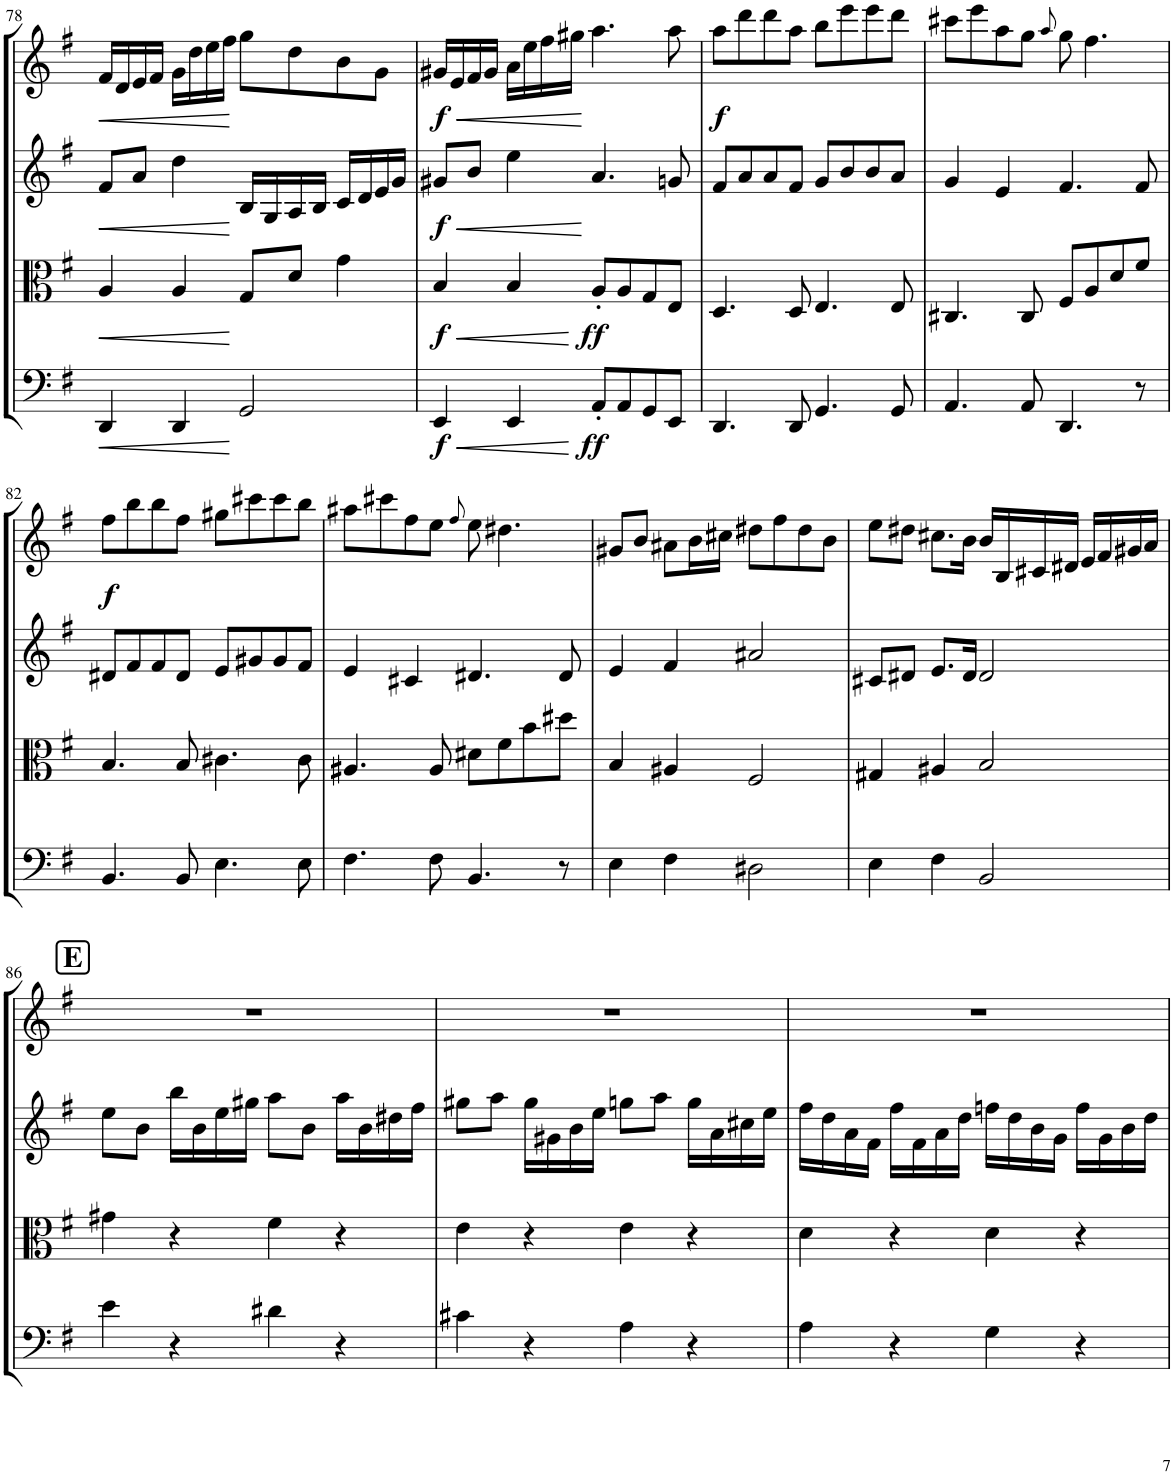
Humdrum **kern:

**kern	**dynam	**kern	**dynam	**kern	**dynam	**kern	**dynam
*part4	*part4	*part3	*part3	*part2	*part2	*part1	*part1
*staff4	*staff4	*staff3	*staff3	*staff2	*staff2	*staff1	*staff1
*I"Violoncello	*	*I"Viola	*	*I"Violin II	*	*I"Violin I	*
*I'Vc	*	*I'Vla	*	*I'Vln	*	*I'Vln	*
!!LO:PB:g=z
*clefF4	*	*clefC3	*	*clefG2	*	*clefG2	*
*k[f#]	*	*k[f#]	*	*k[f#]	*	*k[f#]	*
*M4/4	*	*M4/4	*	*M4/4	*	*M4/4	*
=78	=78	=78	=78	=78	=78	=78	=78
!	!LO:HP:b	!	!LO:HP:b	!	!LO:HP:b	!	!LO:HP:b
4DD/	<	4A/	<	8f#/L	<	16f#/LL	<
.	.	.	.	.	.	16d/	.
.	.	.	.	8a/J	.	16e/	.
.	.	.	.	.	.	16f#/JJ	.
4DD/	.	4A/	.	4dd\	.	16g\LL	.
.	.	.	.	.	.	16dd\	.
.	.	.	.	.	.	16ee\	.
.	.	.	.	.	.	16ff#\JJ	.
2GG/	[	8G/L	[	16B/LL	[	8gg\L	[
.	.	.	.	16G/	.	.	.
.	.	8d/J	.	16A/	.	8dd\	.
.	.	.	.	16B/JJ	.	.	.
.	.	4g\	.	16c/LL	.	8b\	.
.	.	.	.	16d/	.	.	.
.	.	.	.	16e/	.	8g\J	.
.	.	.	.	16g/JJ	.	.	.
=79	=79	=79	=79	=79	=79	=79	=79
!	!LO:HP:b	!	!LO:HP:b	!	!LO:HP:b	!	!LO:HP:b
!	!LO:DY:n=1:b	!	!LO:DY:n=1:b	!	!LO:DY:n=1:b	!	!LO:DY:n=1:b
4EE/	< f	4B/	< f	8g#X/L	< f	16g#X/LL	< f
.	.	.	.	.	.	16e/	.
.	.	.	.	8b/J	.	16f#/	.
.	.	.	.	.	.	16g#/JJ	.
4EE/	.	4B/	.	4ee\	.	16a\LL	.
.	.	.	.	.	.	16ee\	.
.	.	.	.	.	.	16ff#\	.
.	.	.	.	.	.	16gg#X\JJ	.
!	!LO:DY:n=2:b	!	!LO:DY:n=2:b	!	!	!	!
8AA'/L	[ ff	8A'/L	[ ff	4.a/	[	4.aa\	[
8AA/	.	8A/	.	.	.	.	.
8GG/	.	8G/	.	.	.	.	.
8EE/J	.	8E/J	.	8gn/	.	8aa\	.
=80	=80	=80	=80	=80	=80	=80	=80
!	!	!	!	!	!	!	!LO:DY:b
4.DD/	.	4.D/	.	8f#/L	.	8aa\L	f
.	.	.	.	8a/	.	8ddd\	.
.	.	.	.	8a/	.	8ddd\	.
8DD/	.	8D/	.	8f#/J	.	8aa\J	.
4.GG/	.	4.E/	.	8g/L	.	8bb\L	.
.	.	.	.	8b/	.	8eee\	.
.	.	.	.	8b/	.	8eee\	.
8GG/	.	8E/	.	8a/J	.	8ddd\J	.
=81	=81	=81	=81	=81	=81	=81	=81
4.AA/	.	4.C#X/	.	4g/	.	8ccc#X\L	.
.	.	.	.	.	.	8eee\	.
.	.	.	.	4e/	.	8aa\	.
8AA/	.	8C#/	.	.	.	8gg\J	.
.	.	.	.	.	.	8qaa/	.
4.DD/	.	8F#/L	.	4.f#/	.	8gg\	.
.	.	8A/	.	.	.	4.ff#\	.
.	.	8d/	.	.	.	.	.
8r	.	8f#/J	.	8f#/	.	.	.
!!LO:LB:g=z
=82	=82	=82	=82	=82	=82	=82	=82
!	!	!	!	!	!	!	!LO:DY:b
4.BB/	.	4.B/	.	8d#X/L	.	8ff#\L	f
.	.	.	.	8f#/	.	8bb\	.
.	.	.	.	8f#/	.	8bb\	.
8BB/	.	8B/	.	8d#/J	.	8ff#\J	.
4.E\	.	4.c#X\	.	8e/L	.	8gg#X\L	.
.	.	.	.	8g#X/	.	8ccc#X\	.
.	.	.	.	8g#/	.	8ccc#\	.
8E\	.	8c#\	.	8f#/J	.	8bb\J	.
=83	=83	=83	=83	=83	=83	=83	=83
4.F#\	.	4.A#X/	.	4e/	.	8aa#X\L	.
.	.	.	.	.	.	8ccc#X\	.
.	.	.	.	4c#X/	.	8ff#\	.
8F#\	.	8A#/	.	.	.	8ee\J	.
.	.	.	.	.	.	8qff#/	.
4.BB/	.	8d#X\L	.	4.d#X/	.	8ee\	.
.	.	8f#\	.	.	.	4.dd#X\	.
.	.	8b\	.	.	.	.	.
8r	.	8dd#X\J	.	8d#/	.	.	.
=84	=84	=84	=84	=84	=84	=84	=84
4E\	.	4B/	.	4e/	.	8g#X/L	.
.	.	.	.	.	.	8b/J	.
4F#\	.	4A#X/	.	4f#/	.	8a#X\L	.
.	.	.	.	.	.	16b\L	.
.	.	.	.	.	.	16cc#X\JJ	.
2D#X\	.	2F#/	.	2a#X/	.	8dd#X\L	.
.	.	.	.	.	.	8ff#\	.
.	.	.	.	.	.	8dd#\	.
.	.	.	.	.	.	8b\J	.
=85	=85	=85	=85	=85	=85	=85	=85
4E\	.	4G#X/	.	8c#X/L	.	8ee\L	.
.	.	.	.	8d#X/J	.	8dd#X\J	.
4F#\	.	4A#X/	.	8.e/L	.	8.cc#X\L	.
.	.	.	.	16d#/Jk	.	16b\Jk	.
2BB/	.	2B/	.	2d#/	.	16b/LL	.
.	.	.	.	.	.	16B/	.
.	.	.	.	.	.	16c#X/	.
.	.	.	.	.	.	16d#X/JJ	.
.	.	.	.	.	.	16e/LL	.
.	.	.	.	.	.	16f#/	.
.	.	.	.	.	.	16g#X/	.
.	.	.	.	.	.	16a/JJ	.
!!LO:LB:g=z
!!LO:REH:place=s1:a:B:cj:fs=14:t=E
=86	=86	=86	=86	=86	=86	=86	=86
4e\	.	4g#X\	.	8ee\L	.	1r	.
.	.	.	.	8b\J	.	.	.
4r	.	4r	.	16bb\LL	.	.	.
.	.	.	.	16b\	.	.	.
.	.	.	.	16ee\	.	.	.
.	.	.	.	16gg#X\JJ	.	.	.
4d#X\	.	4f#\	.	8aa\L	.	.	.
.	.	.	.	8b\J	.	.	.
4r	.	4r	.	16aa\LL	.	.	.
.	.	.	.	16b\	.	.	.
.	.	.	.	16dd#X\	.	.	.
.	.	.	.	16ff#\JJ	.	.	.
=87	=87	=87	=87	=87	=87	=87	=87
4c#X\	.	4e\	.	8gg#X\L	.	1r	.
.	.	.	.	8aa\J	.	.	.
4r	.	4r	.	16gg#\LL	.	.	.
.	.	.	.	16g#X\	.	.	.
.	.	.	.	16b\	.	.	.
.	.	.	.	16ee\JJ	.	.	.
4A\	.	4e\	.	8ggn\L	.	.	.
.	.	.	.	8aa\J	.	.	.
4r	.	4r	.	16gg\LL	.	.	.
.	.	.	.	16a\	.	.	.
.	.	.	.	16cc#X\	.	.	.
.	.	.	.	16ee\JJ	.	.	.
=88	=88	=88	=88	=88	=88	=88	=88
4A\	.	4d\	.	16ff#\LL	.	1r	.
.	.	.	.	16dd\	.	.	.
.	.	.	.	16a\	.	.	.
.	.	.	.	16f#\JJ	.	.	.
4r	.	4r	.	16ff#\LL	.	.	.
.	.	.	.	16f#\	.	.	.
.	.	.	.	16a\	.	.	.
.	.	.	.	16dd\JJ	.	.	.
4G\	.	4d\	.	16ffn\LL	.	.	.
.	.	.	.	16dd\	.	.	.
.	.	.	.	16b\	.	.	.
.	.	.	.	16g\JJ	.	.	.
4r	.	4r	.	16ff\LL	.	.	.
.	.	.	.	16g\	.	.	.
.	.	.	.	16b\	.	.	.
.	.	.	.	16dd\JJ	.	.	.
=	=	=	=	=	=	=	=
*-	*-	*-	*-	*-	*-	*-	*-
